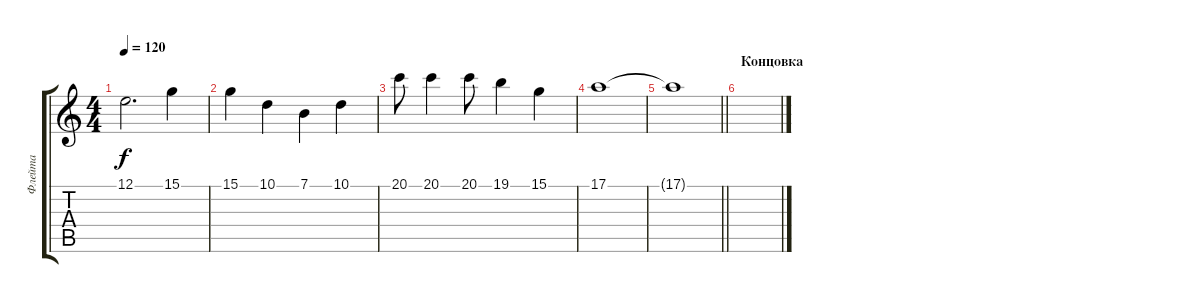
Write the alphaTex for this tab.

\track ("Флейта" "Флейта") {instrument sopranosax}
\staff {score tabs}
\tuning (E4 B3 G3 D3 A2 E2) {hide}
\ts (4 4)
\tempo 120
\clef g2
\ks c
12.1.2{d dy f} 15.1.4 |
15.1.4 10.1.4 7.1.4 10.1.4 |
20.1.8 20.1.4 20.1.8 19.1.4 15.1.4 |
17.1.1 |
\barLineRight lightlight
17.1{t}.1 |
\section ("" "Концовка")
